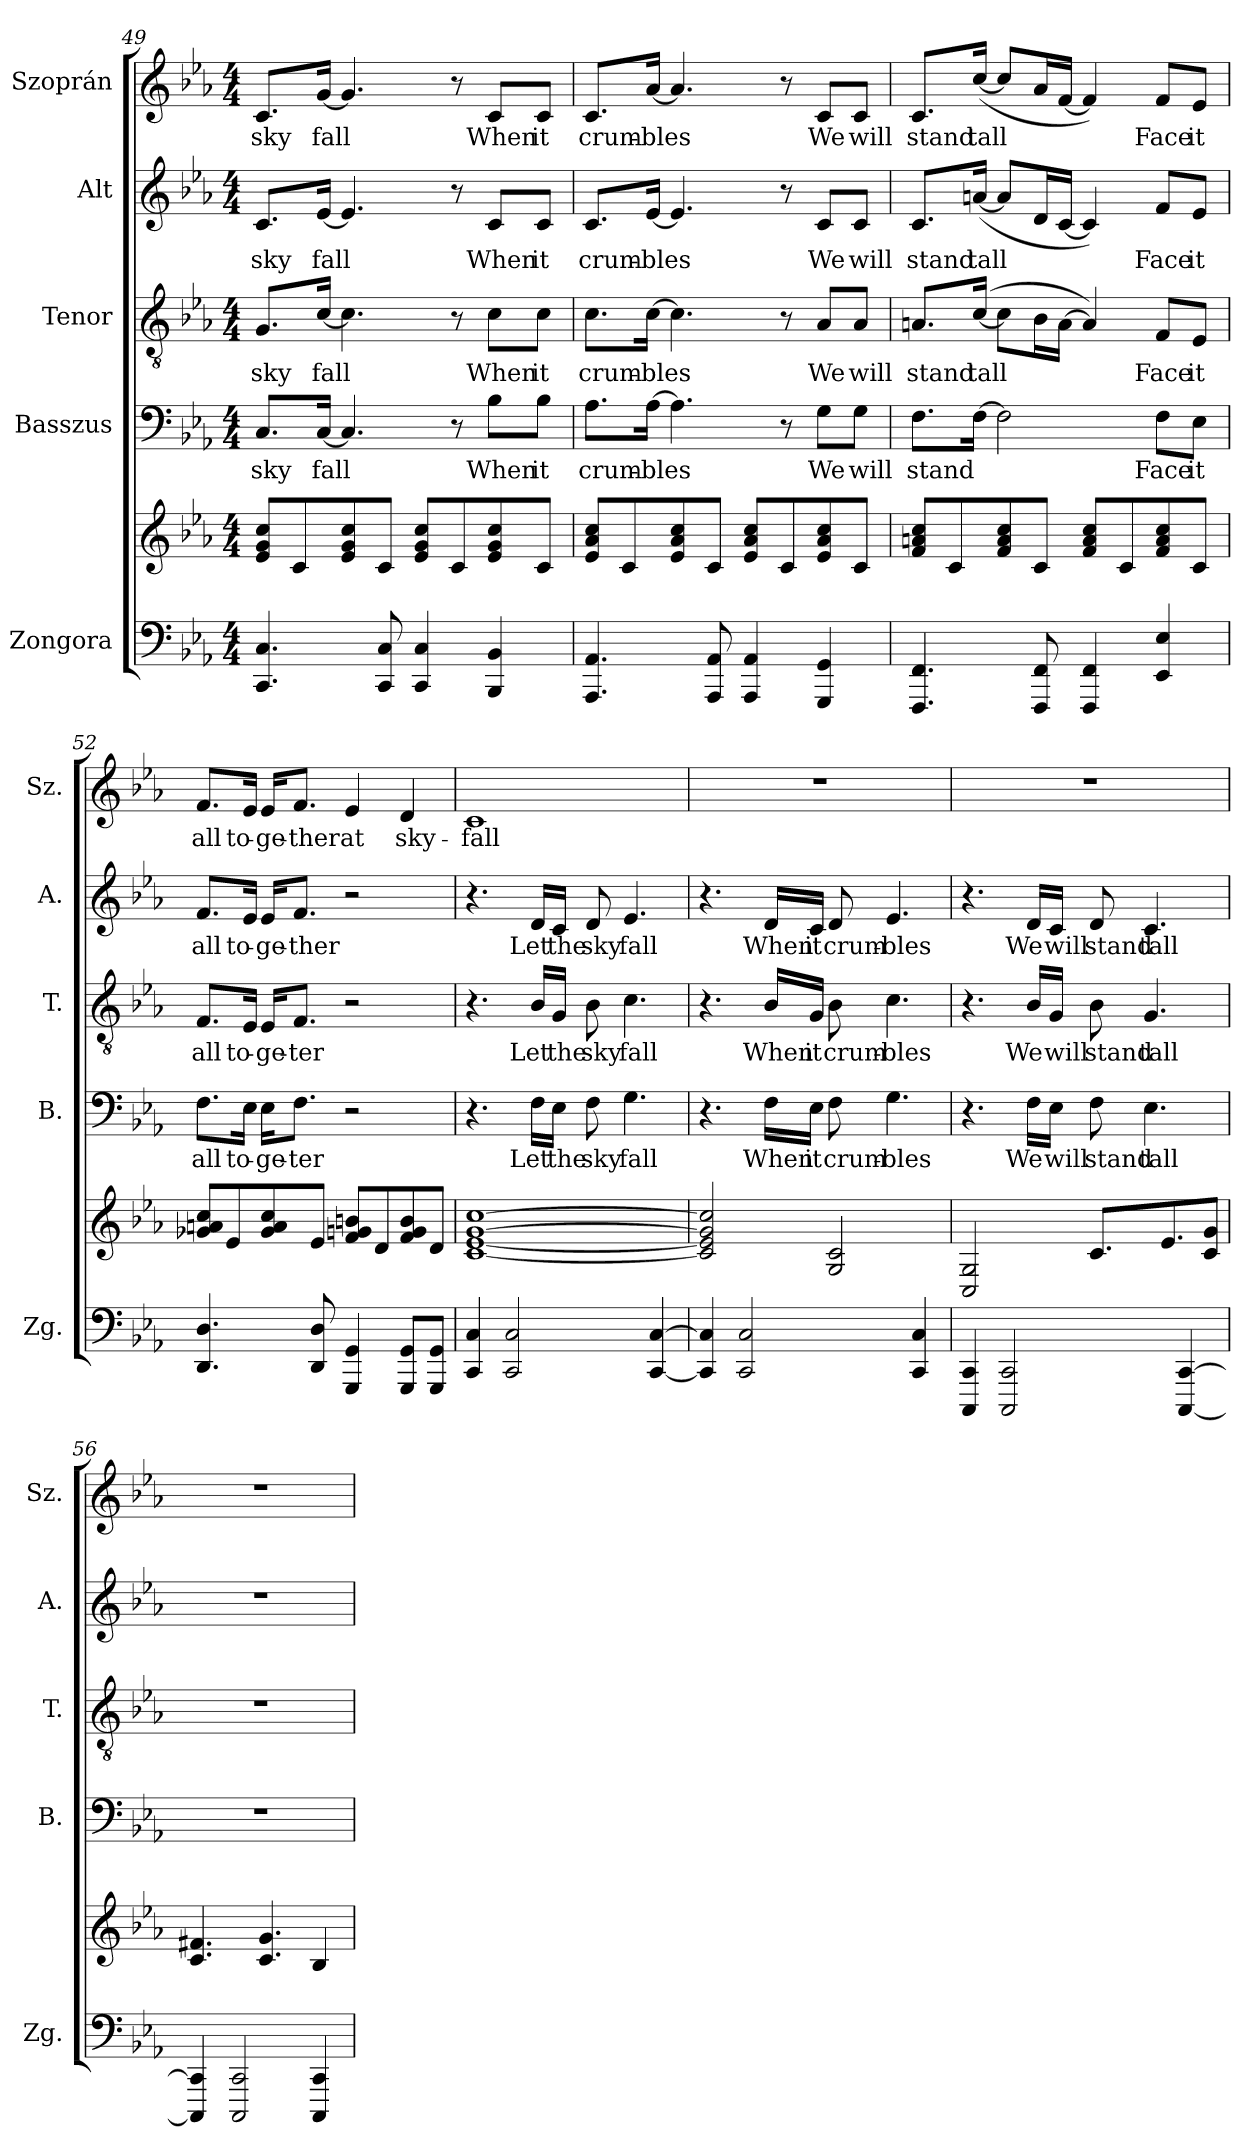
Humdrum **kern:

**kern	**kern	**kern	**text	**kern	**text	**kern	**text	**kern	**text
*part5	*part5	*part4	*part4	*part3	*part3	*part2	*part2	*part1	*part1
*staff6	*staff5	*staff4	*staff4	*staff3	*staff3	*staff2	*staff2	*staff1	*staff1
*I"Zongora	*	*I"Basszus	*	*I"Tenor	*	*I"Alt	*	*I"Szoprán	*
*I'Zg.	*	*I'B.	*	*I'T.	*	*I'A.	*	*I'Sz.	*
*clefF4	*clefG2	*clefF4	*	*clefGv2	*	*clefG2	*	*clefG2	*
*k[b-e-a-]	*k[b-e-a-]	*k[b-e-a-]	*	*k[b-e-a-]	*	*k[b-e-a-]	*	*k[b-e-a-]	*
*M4/4	*M4/4	*M4/4	*	*M4/4	*	*M4/4	*	*M4/4	*
=49	=49	=49	=49	=49	=49	=49	=49	=49	=49
4.CC/ 4.C/	8e-/ 8g/ 8cc/L	8.C/L	sky	8.G/L	sky	8.c/L	sky	8.c/L	sky
.	8c/	.	.	.	.	.	.	.	.
.	.	[16C/Jk	fall	[16c/Jk	fall	[16e-/Jk	fall	[16g/Jk	fall
.	8e-/ 8g/ 8cc/	4.C/]	.	4.c\]	.	4.e-/]	.	4.g/]	.
8CC/ 8C/	8c/J	.	.	.	.	.	.	.	.
4CC/ 4C/	8e-/ 8g/ 8cc/L	.	.	.	.	.	.	.	.
.	8c/	8r	.	8r	.	8r	.	8r	.
4BBB-/ 4BB-/	8e-/ 8g/ 8cc/	8B-\L	When	8c\L	When	8c/L	When	8c/L	When
.	8c/J	8B-\J	it	8c\J	it	8c/J	it	8c/J	it
=50	=50	=50	=50	=50	=50	=50	=50	=50	=50
4.AAA-/ 4.AA-/	8e-/ 8a-/ 8cc/L	8.A-\L	crum-	8.c\L	crum-	8.c/L	crum-	8.c/L	crum-
.	8c/	.	.	.	.	.	.	.	.
.	.	[16A-\Jk	-bles	[16c\Jk	-bles	[16e-/Jk	-bles	[16a-/Jk	-bles
.	8e-/ 8a-/ 8cc/	4.A-\]	.	4.c\]	.	4.e-/]	.	4.a-/]	.
8AAA-/ 8AA-/	8c/J	.	.	.	.	.	.	.	.
4AAA-/ 4AA-/	8e-/ 8a-/ 8cc/L	.	.	.	.	.	.	.	.
.	8c/	8r	.	8r	.	8r	.	8r	.
4GGG/ 4GG/	8e-/ 8a-/ 8cc/	8G\L	We	8A-/L	We	8c/L	We	8c/L	We
.	8c/J	8G\J	will	8A-/J	will	8c/J	will	8c/J	will
!!LO:LB:g=z
=51	=51	=51	=51	=51	=51	=51	=51	=51	=51
4.FFF/ 4.FF/	8f/ 8an/ 8cc/L	8.F\L	stand	8.An/L	stand	8.c/L	stand	8.c/L	stand
.	8c/	.	.	.	.	.	.	.	.
.	.	[16F\Jk	.	([16c/Jk	tall	([16an/Jk	tall	([16cc/Jk	tall
.	8f/ 8a/ 8cc/	2F\]	.	8c\L]	.	8a/L]	.	8cc/L]	.
8FFF/ 8FF/	8c/J	.	.	16B-\L	.	16d/L	.	16a-/L	.
.	.	.	.	[16A\JJ	.	[16c/JJ	.	[16f/JJ	.
4FFF/ 4FF/	8f/ 8a/ 8cc/L	.	.	4A/])	.	4c/])	.	4f/])	.
.	8c/	.	.	.	.	.	.	.	.
4EE-/ 4E-/	8f/ 8a/ 8cc/	8F\L	Face	8F/L	Face	8f/L	Face	8f/L	Face
.	8c/J	8E-\J	it	8E-/J	it	8e-/J	it	8e-/J	it
=52	=52	=52	=52	=52	=52	=52	=52	=52	=52
4.DD/ 4.D/	8g-X/ 8an/ 8cc/L	8.F\L	all	8.F/L	all	8.f/L	all	8.f/L	all
.	8e-/	.	.	.	.	.	.	.	.
.	.	16E-\Jk	to-	16E-/Jk	to-	16e-/Jk	to-	16e-/Jk	to-
.	8g-/ 8a/ 8cc/	16E-\KL	-ge-	16E-/KL	-ge-	16e-/KL	-ge-	16e-/KL	-ge-
.	.	8.F\J	-ter	8.F/J	-ter	8.f/J	-ther	8.f/J	-ther
8DD/ 8D/	8e-/J	.	.	.	.	.	.	.	.
4GGG/ 4GG/	8f/ 8gn/ 8bn/L	2r	.	2r	.	2r	.	4e-/	at
.	8d/	.	.	.	.	.	.	.	.
8GGG/ 8GG/L	8f/ 8g/ 8b/	.	.	.	.	.	.	4d/	sky-
8GGG/ 8GG/J	8d/J	.	.	.	.	.	.	.	.
=53	=53	=53	=53	=53	=53	=53	=53	=53	=53
4CC/ 4C/	[1c [1e- [1g [1cc	4.r	.	4.r	.	4.r	.	1c	-fall
2CC/ 2C/	.	.	.	.	.	.	.	.	.
.	.	16F\LL	Let	16B-/LL	Let	16d/LL	Let	.	.
.	.	16E-\JJ	the	16G/JJ	the	16c/JJ	the	.	.
.	.	8F\	sky	8B-\	sky	8d/	sky	.	.
.	.	4.G\	fall	4.c\	fall	4.e-/	fall	.	.
[4CC/ [4C/	.	.	.	.	.	.	.	.	.
!!LO:PB:g=z
=54	=54	=54	=54	=54	=54	=54	=54	=54	=54
4CC/] 4C/]	2c/] 2e-/] 2g/] 2cc/]	4.r	.	4.r	.	4.r	.	1r	.
2CC/ 2C/	.	.	.	.	.	.	.	.	.
.	.	16F\LL	When	16B-/LL	When	16d/LL	When	.	.
.	.	16E-\JJ	it	16G/JJ	it	16c/JJ	it	.	.
.	2G/ 2c/	8F\	crum-	8B-\	crum-	8d/	crum-	.	.
.	.	4.G\	-bles	4.c\	-bles	4.e-/	-bles	.	.
4CC/ 4C/	.	.	.	.	.	.	.	.	.
=55	=55	=55	=55	=55	=55	=55	=55	=55	=55
4CCC/ 4CC/	2C/ 2G/	4.r	.	4.r	.	4.r	.	1r	.
2CCC/ 2CC/	.	.	.	.	.	.	.	.	.
.	.	16F\LL	We	16B-/LL	We	16d/LL	We	.	.
.	.	16E-\JJ	will	16G/JJ	will	16c/JJ	will	.	.
.	8.c/L	8F\	stand	8B-\	stand	8d/	stand	.	.
.	.	4.E-\	tall	4.G/	tall	4.c/	tall	.	.
.	8.e-/	.	.	.	.	.	.	.	.
[4CCC/ [4CC/	.	.	.	.	.	.	.	.	.
.	8c/ 8g/J	.	.	.	.	.	.	.	.
=56	=56	=56	=56	=56	=56	=56	=56	=56	=56
4CCC/] 4CC/]	4.c/ 4.f#X/	1r	.	1r	.	1r	.	1r	.
2CCC/ 2CC/	.	.	.	.	.	.	.	.	.
.	4.c/ 4.g/	.	.	.	.	.	.	.	.
4CCC/ 4CC/	4B-/	.	.	.	.	.	.	.	.
=	=	=	=	=	=	=	=	=	=
*-	*-	*-	*-	*-	*-	*-	*-	*-	*-
